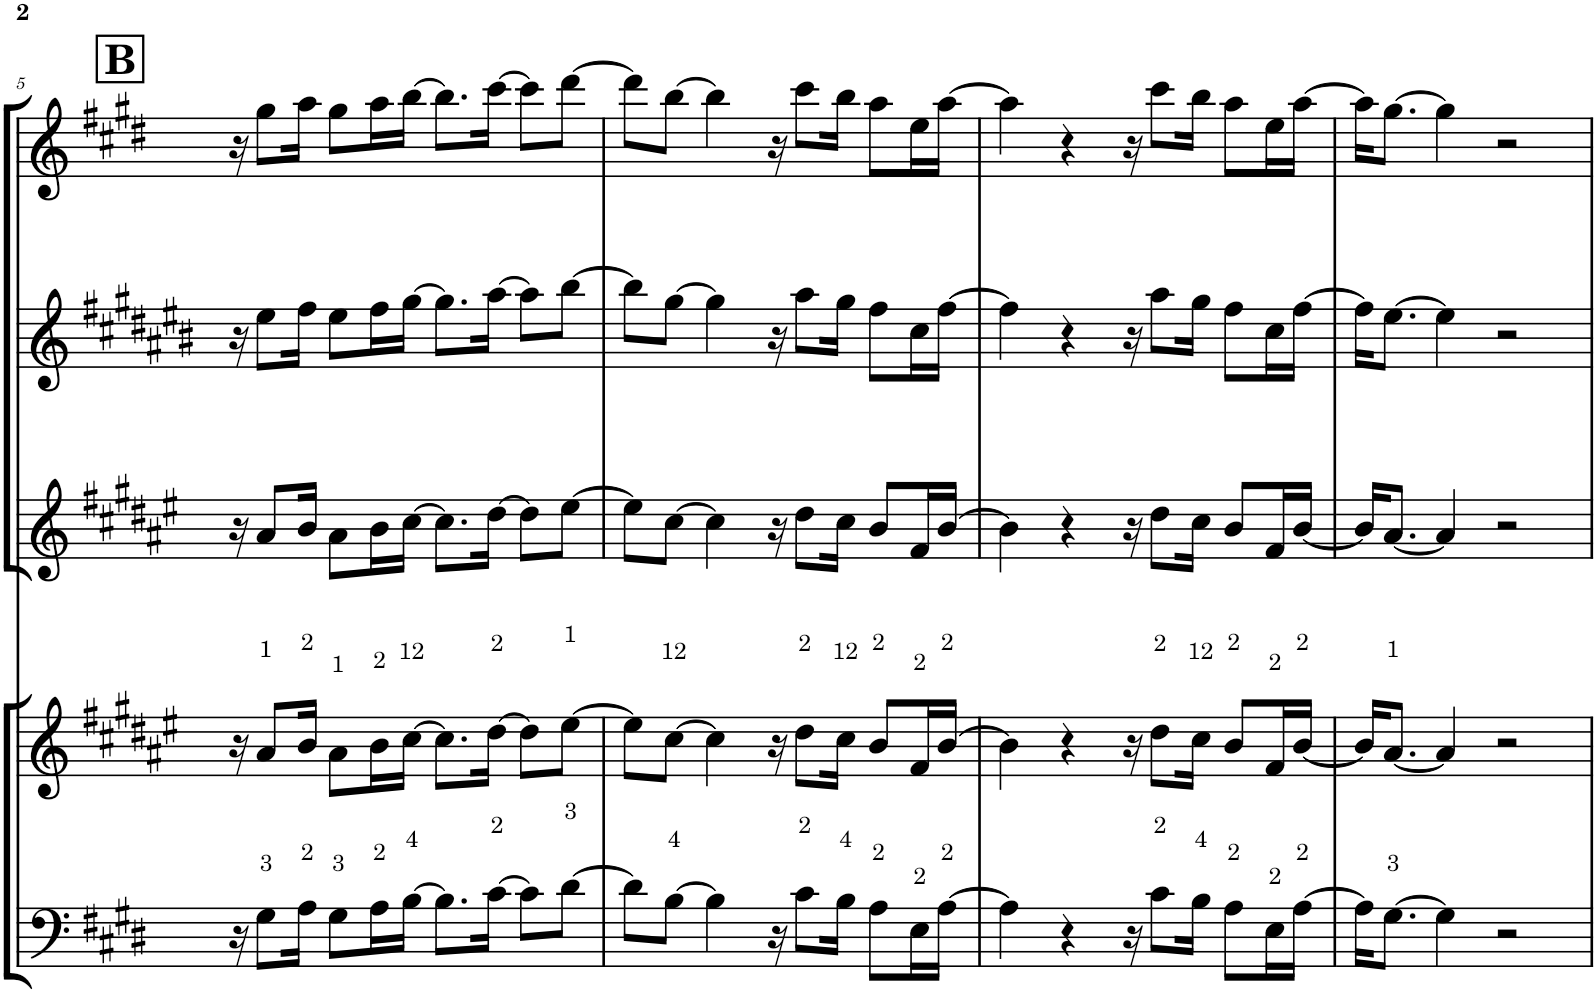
**kern	**kern	**kern	**kern	**kern
*part5	*part4	*part3	*part2	*part1
*staff5	*staff4	*staff3	*staff2	*staff1
*I"Trombone	*I"Trompete em Bb	*I"Saxofone Tenor	*I"Saxofone Alto	*I"Flauta Transversal
*I'Trb	*I'Tpt	*	*	*I'Fl
!!LO:PB:g=z
*clefF4	*clefG2	*clefG2	*clefG2	*clefG2
*	*Trd1c2	*Trd8c14	*Trd5c9	*
*k[f#c#g#d#]	*k[f#c#g#d#a#e#]	*k[f#c#g#d#a#e#]	*k[f#c#g#d#a#e#b#]	*k[f#c#g#d#]
*M4/4	*M4/4	*M4/4	*M4/4	*M4/4
!!LO:REH:place=s1:a:B:cj:fs=14:t=B
=5	=5	=5	=5	=5
16r	16r	16r	16r	16r
8G#\L	8a#/L	8a#/L	8ee#\L	8gg#\L
16A\Jk	16b/Jk	16b/Jk	16ff#\Jk	16aa\Jk
8G#\L	8a#\L	8a#\L	8ee#\L	8gg#\L
16A\L	16b\L	16b\L	16ff#\L	16aa\L
[16B\JJ	[16cc#\JJ	[16cc#\JJ	[16gg#\JJ	[16bb\JJ
8.B\L]	8.cc#\L]	8.cc#\L]	8.gg#\L]	8.bb\L]
[16c#\Jk	[16dd#\Jk	[16dd#\Jk	[16aa#\Jk	[16ccc#\Jk
8c#\L]	8dd#\L]	8dd#\L]	8aa#\L]	8ccc#\L]
[8d#\J	[8ee#\J	[8ee#\J	[8bb#\J	[8ddd#\J
=6	=6	=6	=6	=6
8d#\L]	8ee#\L]	8ee#\L]	8bb#\L]	8ddd#\L]
[8B\J	[8cc#\J	[8cc#\J	[8gg#\J	[8bb\J
4B\]	4cc#\]	4cc#\]	4gg#\]	4bb\]
16r	16r	16r	16r	16r
8c#\L	8dd#\L	8dd#\L	8aa#\L	8ccc#\L
16B\Jk	16cc#\Jk	16cc#\Jk	16gg#\Jk	16bb\Jk
8A\L	8b/L	8b/L	8ff#\L	8aa\L
16E\L	16f#/L	16f#/L	16cc#\L	16ee\L
[16A\JJ	[16b/JJ	[16b/JJ	[16ff#\JJ	[16aa\JJ
=7	=7	=7	=7	=7
4A\]	4b\]	4b\]	4ff#\]	4aa\]
4r	4r	4r	4r	4r
16r	16r	16r	16r	16r
8c#\L	8dd#\L	8dd#\L	8aa#\L	8ccc#\L
16B\Jk	16cc#\Jk	16cc#\Jk	16gg#\Jk	16bb\Jk
8A\L	8b/L	8b/L	8ff#\L	8aa\L
16E\L	16f#/L	16f#/L	16cc#\L	16ee\L
[16A\JJ	[16b/JJ	[16b/JJ	[16ff#\JJ	[16aa\JJ
=8	=8	=8	=8	=8
16A\KL]	16b/KL]	16b/KL]	16ff#\KL]	16aa\KL]
[8.G#\J	[8.a#/J	[8.a#/J	[8.ee#\J	[8.gg#\J
4G#\]	4a#/]	4a#/]	4ee#\]	4gg#\]
2r	2r	2r	2r	2r
=	=	=	=	=
*-	*-	*-	*-	*-
